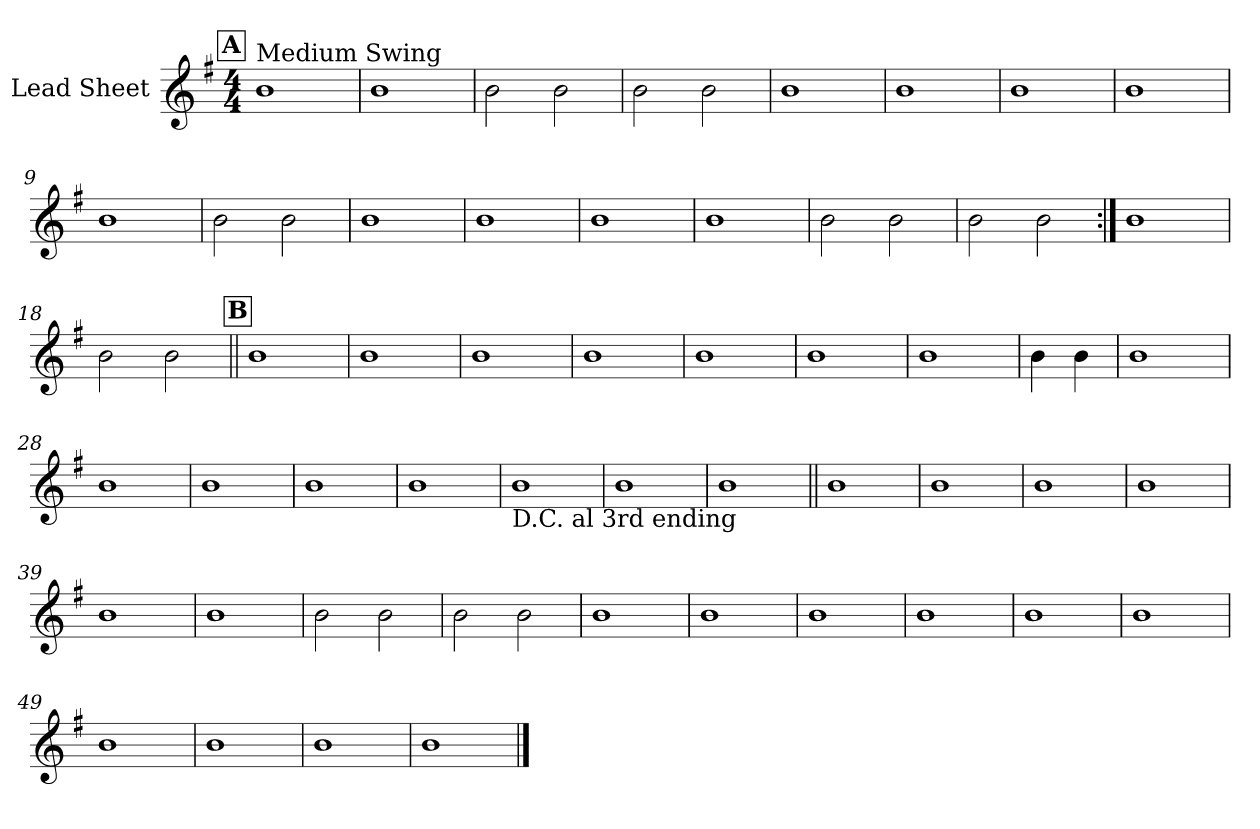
**kern
*part1
*staff1
*I"Lead Sheet
*clefG2
*k[f#]
*G:
*M4/4
!!LO:REH:place=s1:a:fs=14:t=A
=1
!LO:TX:a:t=Medium Swing
1b
=2
1b
=3
2b\
2b\
=4
2b\
2b\
!!LO:LB:g=z
=5
1b
=6
1b
=7
1b
=8
1b
!!LO:LB:g=z
=9
1b
=10
2b\
2b\
=11
1b
=12
1b
!!LO:LB:g=z
=13
1b
=14
1b
=15
2b\
2b\
=16
2b\
2b\
!!LO:LB:g=z
=17:|!
1b
=18
2b\
2b\
!!LO:LB:g=z
!!LO:REH:place=s1:a:fs=14:t=B
=19||
1b
=20
1b
=21
1b
=22
1b
=23
1b
=24
1b
=25
1b
=26
4b\
4b\
!!LO:LB:g=z
=27
1b
=28
1b
=29
1b
=30
1b
=31
1b
=32
!LO:TX:b:t=D.C. al 3rd ending
1b
=33
1b
=34
1b
!!LO:LB:g=z
=35||
1b
=36
1b
=37
1b
=38
1b
=39
1b
=40
1b
!!LO:LB:g=z
=41
2b\
2b\
=42
2b\
2b\
=43
1b
=44
1b
!!LO:LB:g=z
=45
1b
=46
1b
=47
1b
=48
1b
=49
1b
=50
1b
=51
1b
=52
1b
==
*-
